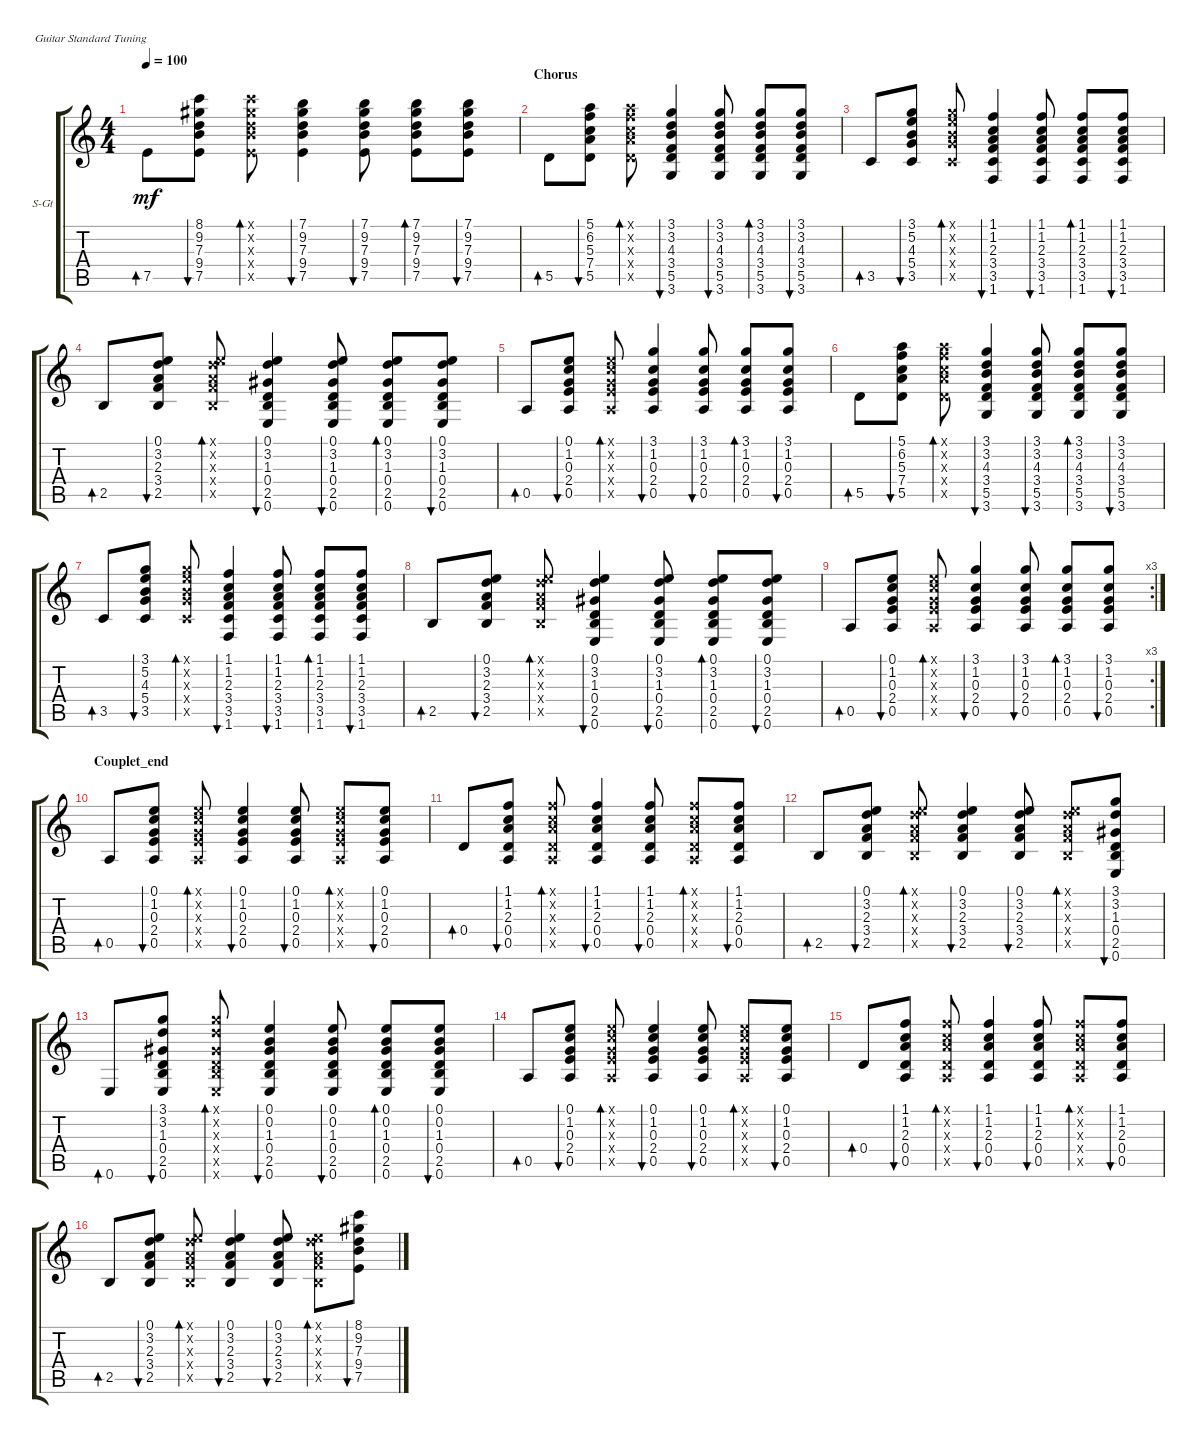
\defaultSystemsLayout 4
\bracketExtendMode groupsimilarinstruments
\firstSystemTrackNameOrientation horizontal
\otherSystemsTrackNameOrientation horizontal
\track ("Steel Guitar" "S-Gt") {instrument acousticguitarsteel}
\staff {score tabs}
\tuning (E4 B3 G3 D3 A2 E2)
\ts (4 4)
\tempo 100
\clef g2
\ks c
7.5.8{bd 30 dy mf} (7.5 8.1 9.2 7.3 9.4).8{bu 30} (7.5{x} 8.1{x} 9.2{x} 7.3{x} 9.4{x}).8{bd 30} (7.5 7.1 9.2 7.3 9.4).4{bu 30} (7.5 7.1 9.2 7.3 9.4).8{bu 30} (7.5 7.1 9.2 7.3 9.4).8{bd 30} (7.5 7.1 9.2 7.3 9.4).8{bu 30} |
\section ("" "Chorus")
5.5.8{bd 30} (5.5 7.4 5.3 6.2 5.1).8{bu 30} (5.5{x} 7.4{x} 5.3{x} 6.2{x} 5.1{x}).8{bd 30} (3.6 5.5 3.4 4.3 3.2 3.1).4{bu 30} (3.6 5.5 3.4 4.3 3.2 3.1).8{bu 30} (3.6 5.5 3.4 4.3 3.2 3.1).8{bd 30} (3.6 5.5 3.4 4.3 3.2 3.1).8{bu 30} |
3.5.8{bd 30} (3.5 5.4 4.3 5.2 3.1).8{bu 30} (3.5{x} 5.4{x} 4.3{x} 5.2{x} 3.1{x}).8{bd 30} (1.6 3.5 3.4 2.3 1.2 1.1).4{bu 30} (1.6 3.5 3.4 2.3 1.2 1.1).8{bu 30} (1.6 3.5 3.4 2.3 1.2 1.1).8{bd 30} (1.6 3.5 3.4 2.3 1.2 1.1).8{bu 30} |
2.5.8{bd 30} (2.5 3.4 2.3 3.2 0.1).8{bu 30} (2.5{x} 3.4{x} 2.3{x} 3.2{x} 0.1{x}).8{bd 30} (0.6 2.5 0.4 1.3 3.2 0.1).4{bu 30} (0.6 2.5 0.4 1.3 3.2 0.1).8{bu 30} (0.6 2.5 0.4 1.3 3.2 0.1).8{bd 30} (0.6 2.5 0.4 1.3 3.2 0.1).8{bu 30} |
0.5.8{bd 30} (0.5 2.4 0.3 1.2 0.1).8{bu 30} (0.5{x} 2.4{x} 0.3{x} 1.2{x} 0.1{x}).8{bd 30} (0.5 2.4 0.3 1.2 3.1).4{bu 30} (0.5 2.4 0.3 1.2 3.1).8{bu 30} (0.5 2.4 0.3 1.2 3.1).8{bd 30} (0.5 2.4 0.3 1.2 3.1).8{bu 30} |
5.5.8{bd 30} (5.5 7.4 5.3 6.2 5.1).8{bu 30} (5.5{x} 7.4{x} 5.3{x} 6.2{x} 5.1{x}).8{bd 30} (3.6 5.5 3.4 4.3 3.2 3.1).4{bu 30} (3.6 5.5 3.4 4.3 3.2 3.1).8{bu 30} (3.6 5.5 3.4 4.3 3.2 3.1).8{bd 30} (3.6 5.5 3.4 4.3 3.2 3.1).8{bu 30} |
3.5.8{bd 30} (3.5 5.4 4.3 5.2 3.1).8{bu 30} (3.5{x} 5.4{x} 4.3{x} 5.2{x} 3.1{x}).8{bd 30} (1.6 3.5 3.4 2.3 1.2 1.1).4{bu 30} (1.6 3.5 3.4 2.3 1.2 1.1).8{bu 30} (1.6 3.5 3.4 2.3 1.2 1.1).8{bd 30} (1.6 3.5 3.4 2.3 1.2 1.1).8{bu 30} |
2.5.8{bd 30} (2.5 3.4 2.3 3.2 0.1).8{bu 30} (2.5{x} 3.4{x} 2.3{x} 3.2{x} 0.1{x}).8{bd 30} (0.6 2.5 0.4 1.3 3.2 0.1).4{bu 30} (0.6 2.5 0.4 1.3 3.2 0.1).8{bu 30} (0.6 2.5 0.4 1.3 3.2 0.1).8{bd 30} (0.6 2.5 0.4 1.3 3.2 0.1).8{bu 30} |
\rc 3
0.5.8{bd 30} (0.5 2.4 0.3 1.2 0.1).8{bu 30} (0.5{x} 2.4{x} 0.3{x} 1.2{x} 0.1{x}).8{bd 30} (0.5 2.4 0.3 1.2 3.1).4{bu 30} (0.5 2.4 0.3 1.2 3.1).8{bu 30} (0.5 2.4 0.3 1.2 3.1).8{bd 30} (0.5 2.4 0.3 1.2 3.1).8{bu 30} |
\section ("" "Couplet_end")
0.5.8{bd 30} (0.5 2.4 0.3 1.2 0.1).8{bu 30} (0.5{x} 2.4{x} 0.3{x} 1.2{x} 0.1{x}).8{bd 30} (0.5 2.4 0.3 1.2 0.1).4{bu 30} (0.5 2.4 0.3 1.2 0.1).8{bu 30} (0.5{x} 2.4{x} 0.3{x} 1.2{x} 0.1{x}).8{bd 30} (0.5 2.4 0.3 1.2 0.1).8{bu 30} |
0.4.8{bd 30} (0.5 0.4 2.3 1.2 1.1).8{bu 30} (0.5{x} 0.4{x} 2.3{x} 1.2{x} 1.1{x}).8{bd 30} (0.5 0.4 2.3 1.2 1.1).4{bu 30} (0.5 0.4 2.3 1.2 1.1).8{bu 30} (0.5{x} 0.4{x} 2.3{x} 1.2{x} 1.1{x}).8{bd 30} (0.5 0.4 2.3 1.2 1.1).8{bu 30} |
2.5.8{bd 30} (2.5 3.4 2.3 3.2 0.1).8{bu 30} (2.5{x} 3.4{x} 2.3{x} 3.2{x} 0.1{x}).8{bd 30} (2.5 3.4 2.3 3.2 0.1).4{bu 30} (2.5 3.4 2.3 3.2 0.1).8{bu 30} (2.5{x} 3.4{x} 2.3{x} 3.2{x} 0.1{x}).8{bd 30} (2.5 3.1 3.2 1.3 0.4 0.6).8{bu 30} |
0.6.8{bd 30} (2.5 0.4 1.3 3.2 3.1 0.6).8{bu 30} (2.5{x} 0.4{x} 1.3{x} 3.2{x} 3.1{x} 0.6{x}).8{bd 30} (0.4 0.1 0.2 1.3 2.5 0.6).4{bu 30} (2.5 0.4 1.3 0.2 0.1 0.6).8{bu 30} (2.5 0.4 1.3 0.2 0.1 0.6).8{bd 30} (2.5 0.4 1.3 0.2 0.1 0.6).8{bu 30} |
0.5.8{bd 30} (0.5 2.4 0.3 1.2 0.1).8{bu 30} (0.5{x} 2.4{x} 0.3{x} 1.2{x} 0.1{x}).8{bd 30} (0.5 2.4 0.3 1.2 0.1).4{bu 30} (0.5 2.4 0.3 1.2 0.1).8{bu 30} (0.5{x} 2.4{x} 0.3{x} 1.2{x} 0.1{x}).8{bd 30} (0.5 2.4 0.3 1.2 0.1).8{bu 30} |
0.4.8{bd 30} (0.5 0.4 2.3 1.2 1.1).8{bu 30} (0.5{x} 0.4{x} 2.3{x} 1.2{x} 1.1{x}).8{bd 30} (0.5 0.4 2.3 1.2 1.1).4{bu 30} (0.5 0.4 2.3 1.2 1.1).8{bu 30} (0.5{x} 0.4{x} 2.3{x} 1.2{x} 1.1{x}).8{bd 30} (0.5 0.4 2.3 1.2 1.1).8{bu 30} |
2.5.8{bd 30} (2.5 3.4 2.3 3.2 0.1).8{bu 30} (2.5{x} 3.4{x} 2.3{x} 3.2{x} 0.1{x}).8{bd 30} (2.5 3.4 2.3 3.2 0.1).4{bu 30} (2.5 3.4 2.3 3.2 0.1).8{bu 30} (2.5{x} 3.4{x} 2.3{x} 3.2{x} 0.1{x}).8{bd 30} (7.5 8.1 9.2 7.3 9.4).8{bu 30}
